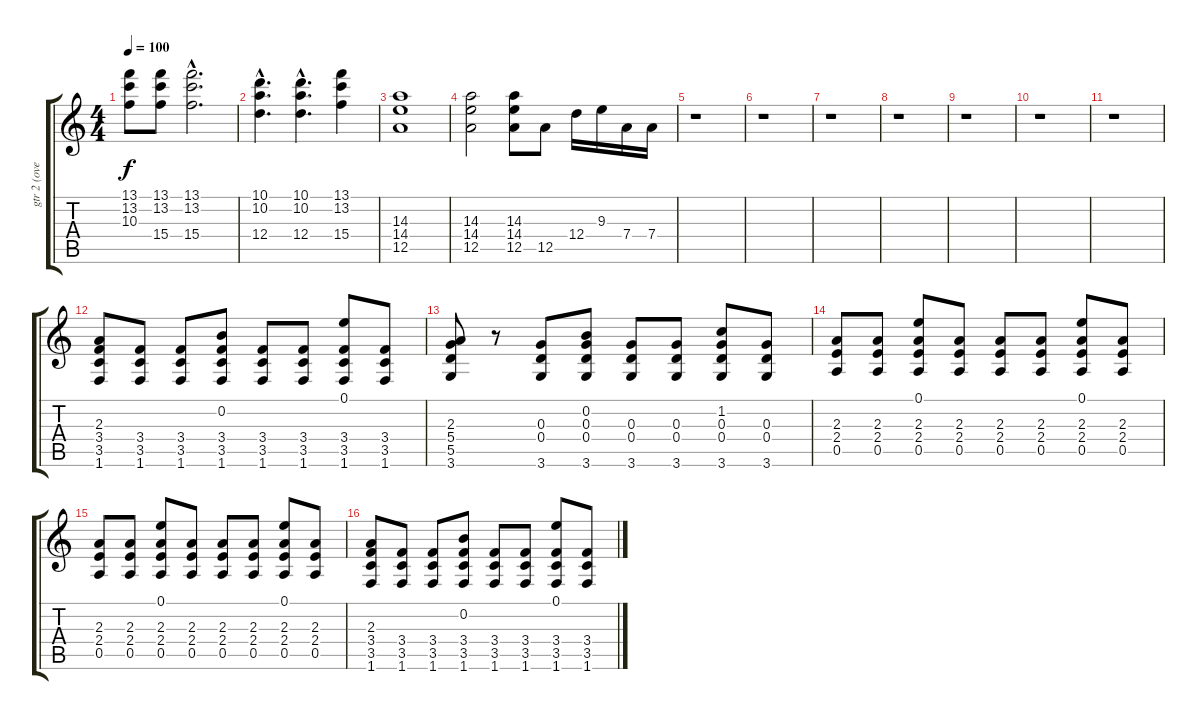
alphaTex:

\track ("gtr 2 (overdriven)" "gtr 2 (ove") {instrument overdrivenguitar}
\staff {score tabs}
\tuning (E4 B3 G3 D3 A2 E2) {hide}
\ts (4 4)
\tempo 100
\clef g2
\ks c
(13.1 13.2 10.3).8{dy f} (13.1 13.2 15.4).8 (13.1{hac} 13.2{hac} 15.4{hac}).2{d} |
(10.1{hac} 10.2{hac} 12.4{hac}).4{d} (10.1{hac} 10.2{hac} 12.4{hac}).4{d} (13.1 13.2 15.4).4 |
(14.3 14.4 12.5).1 |
(14.3 14.4 12.5).2 (14.3 14.4 12.5).8 12.5.8 12.4.16 9.3.16 7.4.16 7.4.16 |
r.1 |
r.1 |
r.1 |
r.1 |
r.1 |
r.1 |
r.1 |
(2.3 3.4 3.5 1.6).8 (3.4 3.5 1.6).8 (3.4 3.5 1.6).8 (0.2 3.4 3.5 1.6).8 (3.4 3.5 1.6).8 (3.4 3.5 1.6).8 (0.1 3.4 3.5 1.6).8 (3.4 3.5 1.6).8 |
(2.3 5.4 5.5 3.6).8 r.8 (0.3 0.4 3.6).8 (0.2 0.3 0.4 3.6).8 (0.3 0.4 3.6).8 (0.3 0.4 3.6).8 (1.2 0.3 0.4 3.6).8 (0.3 0.4 3.6).8 |
(2.3 2.4 0.5).8 (2.3 2.4 0.5).8 (0.1 2.3 2.4 0.5).8 (2.3 2.4 0.5).8 (2.3 2.4 0.5).8 (2.3 2.4 0.5).8 (0.1 2.3 2.4 0.5).8 (2.3 2.4 0.5).8 |
(2.3 2.4 0.5).8 (2.3 2.4 0.5).8 (0.1 2.3 2.4 0.5).8 (2.3 2.4 0.5).8 (2.3 2.4 0.5).8 (2.3 2.4 0.5).8 (0.1 2.3 2.4 0.5).8 (2.3 2.4 0.5).8 |
(2.3 3.4 3.5 1.6).8 (3.4 3.5 1.6).8 (3.4 3.5 1.6).8 (0.2 3.4 3.5 1.6).8 (3.4 3.5 1.6).8 (3.4 3.5 1.6).8 (0.1 3.4 3.5 1.6).8 (3.4 3.5 1.6).8
